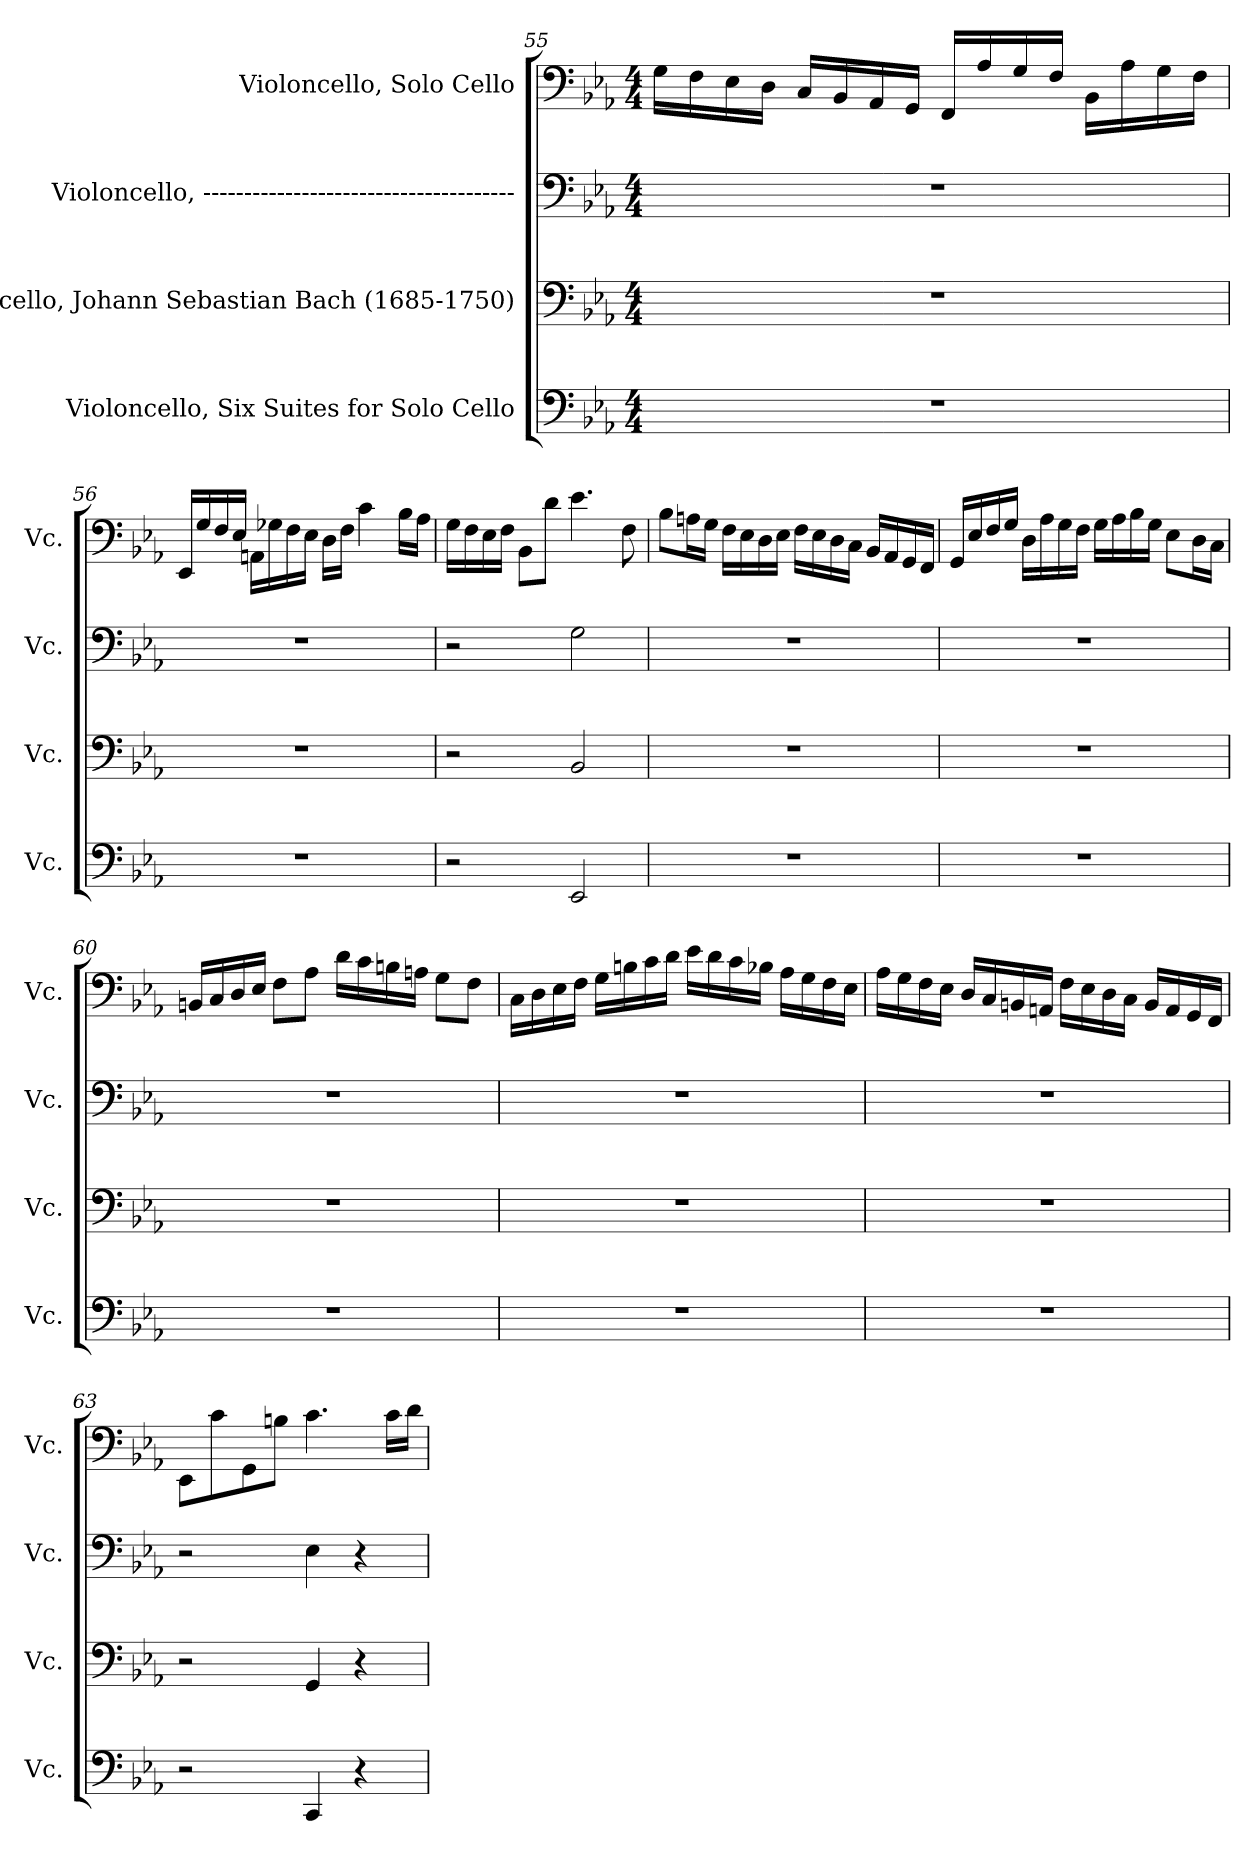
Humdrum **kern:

**kern	**kern	**kern	**kern
*part4	*part3	*part2	*part1
*staff4	*staff3	*staff2	*staff1
*I"Violoncello, Six Suites for Solo Cello	*I"Violoncello, Johann Sebastian Bach  (1685-1750)	*I"Violoncello, --------------------------------------	*I"Violoncello, Solo Cello
*I'Vc.	*I'Vc.	*I'Vc.	*I'Vc.
*clefF4	*clefF4	*clefF4	*clefF4
*k[b-e-a-]	*k[b-e-a-]	*k[b-e-a-]	*k[b-e-a-]
*M4/4	*M4/4	*M4/4	*M4/4
=55	=55	=55	=55
1r	1r	1r	16G\LL
.	.	.	16F\
.	.	.	16E-\
.	.	.	16D\JJ
.	.	.	16C/LL
.	.	.	16BB-/
.	.	.	16AA-/
.	.	.	16GG/JJ
.	.	.	16FF/LL
.	.	.	16A-/
.	.	.	16G/
.	.	.	16F/JJ
.	.	.	16BB-\LL
.	.	.	16A-\
.	.	.	16G\
.	.	.	16F\JJ
!!LO:LB:g=z
=56	=56	=56	=56
1r	1r	1r	16EE-/LL
.	.	.	16G/
.	.	.	16F/
.	.	.	16E-/JJ
.	.	.	16AAn\LL
.	.	.	16G-X\
.	.	.	16F\
.	.	.	16E-\JJ
.	.	.	16D\LL
.	.	.	16F\JJ
.	.	.	4c\
.	.	.	16B-\LL
.	.	.	16A-\JJ
=57	=57	=57	=57
2r	2r	2r	16G\LL
.	.	.	16F\
.	.	.	16E-\
.	.	.	16F\JJ
.	.	.	8BB-\L
.	.	.	8d\J
2EE-/	2BB-/	2G\	4.e-\
.	.	.	8F\
=58	=58	=58	=58
1r	1r	1r	8B-\L
.	.	.	16An\L
.	.	.	16G\JJ
.	.	.	16F\LL
.	.	.	16E-\
.	.	.	16D\
.	.	.	16E-\JJ
.	.	.	16F\LL
.	.	.	16E-\
.	.	.	16D\
.	.	.	16C\JJ
.	.	.	16BB-/LL
.	.	.	16AA-/
.	.	.	16GG/
.	.	.	16FF/JJ
!!LO:LB:g=z
=59	=59	=59	=59
1r	1r	1r	16GG/LL
.	.	.	16E-/
.	.	.	16F/
.	.	.	16G/JJ
.	.	.	16D\LL
.	.	.	16A-\
.	.	.	16G\
.	.	.	16F\JJ
.	.	.	16G\LL
.	.	.	16A-\
.	.	.	16B-\
.	.	.	16G\JJ
.	.	.	8E-\L
.	.	.	16D\L
.	.	.	16C\JJ
=60	=60	=60	=60
1r	1r	1r	16BBn/LL
.	.	.	16C/
.	.	.	16D/
.	.	.	16E-/JJ
.	.	.	8F\L
.	.	.	8A-\J
.	.	.	16d\LL
.	.	.	16c\
.	.	.	16Bn\
.	.	.	16An\JJ
.	.	.	8G\L
.	.	.	8F\J
!!LO:PB:g=z
=61	=61	=61	=61
1r	1r	1r	16C\LL
.	.	.	16D\
.	.	.	16E-\
.	.	.	16F\JJ
.	.	.	16G\LL
.	.	.	16Bn\
.	.	.	16c\
.	.	.	16d\JJ
.	.	.	16e-\LL
.	.	.	16d\
.	.	.	16c\
.	.	.	16B-X\JJ
.	.	.	16A-\LL
.	.	.	16G\
.	.	.	16F\
.	.	.	16E-\JJ
=62	=62	=62	=62
1r	1r	1r	16A-\LL
.	.	.	16G\
.	.	.	16F\
.	.	.	16E-\JJ
.	.	.	16D/LL
.	.	.	16C/
.	.	.	16BBn/
.	.	.	16AAn/JJ
.	.	.	16F\LL
.	.	.	16E-\
.	.	.	16D\
.	.	.	16C\JJ
.	.	.	16BB/LL
.	.	.	16AA/
.	.	.	16GG/
.	.	.	16FF/JJ
!!LO:LB:g=z
=63	=63	=63	=63
2r	2r	2r	8EE-\L
.	.	.	8c\
.	.	.	8GG\
.	.	.	8Bn\J
4CC/	4GG/	4E-\	4.c\
4r	4r	4r	.
.	.	.	16c\LL
.	.	.	16d\JJ
=	=	=	=
*-	*-	*-	*-
